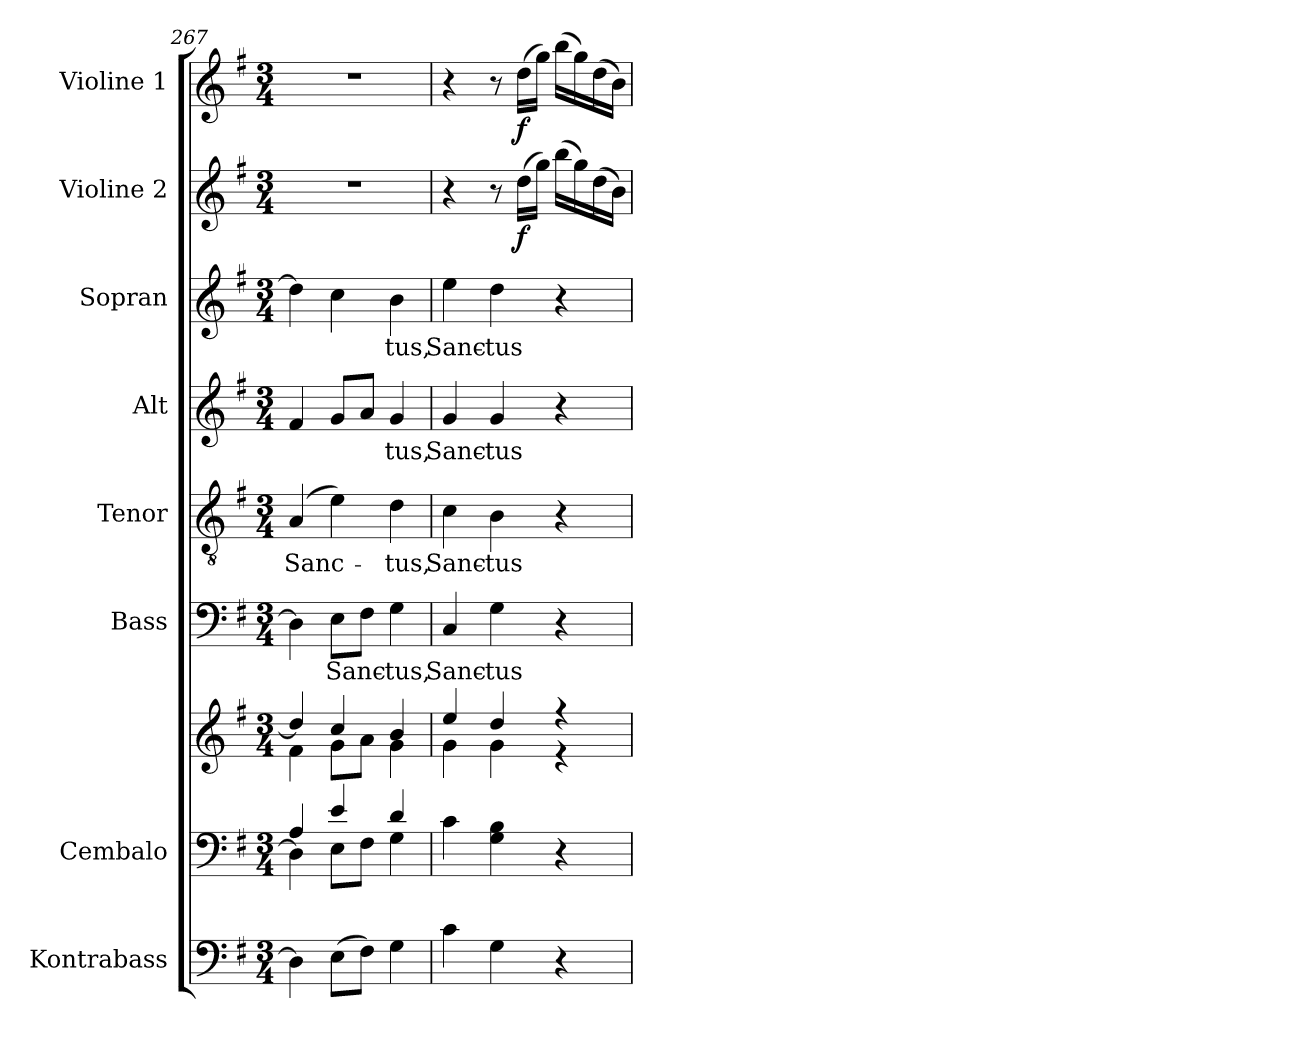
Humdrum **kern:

**kern	**kern	**kern	**kern	**text	**kern	**text	**kern	**text	**kern	**text	**kern	**dynam	**kern	**dynam
*part8	*part7	*part7	*part6	*part6	*part5	*part5	*part4	*part4	*part3	*part3	*part2	*part2	*part1	*part1
*staff9	*staff8	*staff7	*staff6	*staff6	*staff5	*staff5	*staff4	*staff4	*staff3	*staff3	*staff2	*staff2	*staff1	*staff1
*I"Kontrabass	*I"Cembalo	*	*I"Bass	*	*I"Tenor	*	*I"Alt	*	*I"Sopran	*	*I"Violine 2	*	*I"Violine 1	*
*I'Kb.	*I'Cemb.	*	*I'B.	*	*I'T.	*	*I'A.	*	*I'S.	*	*I'Vl. 2	*	*I'Vl. 1	*
*clefF4	*clefF4	*clefG2	*clefF4	*	*clefGv2	*	*clefG2	*	*clefG2	*	*clefG2	*	*clefG2	*
*ITrd7c12	*	*	*	*	*	*	*	*	*	*	*	*	*	*
*k[f#]	*k[f#]	*k[f#]	*k[f#]	*	*k[f#]	*	*k[f#]	*	*k[f#]	*	*k[f#]	*	*k[f#]	*
*G:	*G:	*G:	*G:	*	*G:	*	*G:	*	*G:	*	*G:	*	*G:	*
*M3/4	*M3/4	*M3/4	*M3/4	*	*M3/4	*	*M3/4	*	*M3/4	*	*M3/4	*	*M3/4	*
=267	=267	=267	=267	=267	=267	=267	=267	=267	=267	=267	=267	=267	=267	=267
*	*^	*^	*	*	*	*	*	*	*	*	*	*	*	*
!	!	!	!	!	!	!	!	!LO:LY:b	!	!	!	!	!	!	!	!
4DD\]	4A/	4D\]	4dd/]	4f#\	4D\]	.	(4A/	Sanc-	4f#/	.	4dd\]	.	2.r	.	2.r	.
!	!	!	!	!	!	!LO:LY:b	!	!	!	!	!	!	!	!	!	!
(>8EE\L	4e/	8E\L	4cc/	8g\L	8E\L	Sanc-	4e\)	.	8g/L	.	4cc\	.	.	.	.	.
8FF#\J)	.	8F#\J	.	8a\J	8F#\J	.	.	.	8a/J	.	.	.	.	.	.	.
!	!	!	!	!	!	!LO:LY:b	!	!LO:LY:b	!	!LO:LY:b	!	!LO:LY:b	!	!	!	!
4GG\	4d/	4G\	4b/	4g\	4G\	-tus,	4d\	-tus,	4g/	-tus,	4b\	-tus,	.	.	.	.
=268	=268	=268	=268	=268	=268	=268	=268	=268	=268	=268	=268	=268	=268	=268	=268	=268
!	!	!	!	!	!	!LO:LY:b	!	!LO:LY:b	!	!LO:LY:b	!	!LO:LY:b	!	!	!	!
*	*v	*v	*	*	*	*	*	*	*	*	*	*	*	*	*	*
4C\	4c\	4ee/	4g\	4C/	Sanc-	4c\	Sanc-	4g/	Sanc-	4ee\	Sanc-	4r	.	4r	.
!	!	!	!	!	!LO:LY:b	!	!LO:LY:b	!	!LO:LY:b	!	!LO:LY:b	!	!	!	!
4GG\	4G\ 4B\	4dd/	4g\	4G\	-tus	4B\	-tus	4g/	-tus	4dd\	-tus	8r	.	8r	.
!	!	!	!	!	!	!	!	!	!	!	!	!	!LO:DY:b	!	!LO:DY:b
.	.	.	.	.	.	.	.	.	.	.	.	(>16dd\LL	f	(>16dd\LL	f
.	.	.	.	.	.	.	.	.	.	.	.	16gg\JJ)	.	16gg\JJ)	.
4r	4r	4r	4r	4r	.	4r	.	4r	.	4r	.	(>16bb\LL	.	(>16bb\LL	.
.	.	.	.	.	.	.	.	.	.	.	.	16gg\)	.	16gg\)	.
.	.	.	.	.	.	.	.	.	.	.	.	(>16dd\	.	(>16dd\	.
.	.	.	.	.	.	.	.	.	.	.	.	16b\JJ)	.	16b\JJ)	.
*	*	*v	*v	*	*	*	*	*	*	*	*	*	*	*	*
=	=	=	=	=	=	=	=	=	=	=	=	=	=	=
*-	*-	*-	*-	*-	*-	*-	*-	*-	*-	*-	*-	*-	*-	*-
